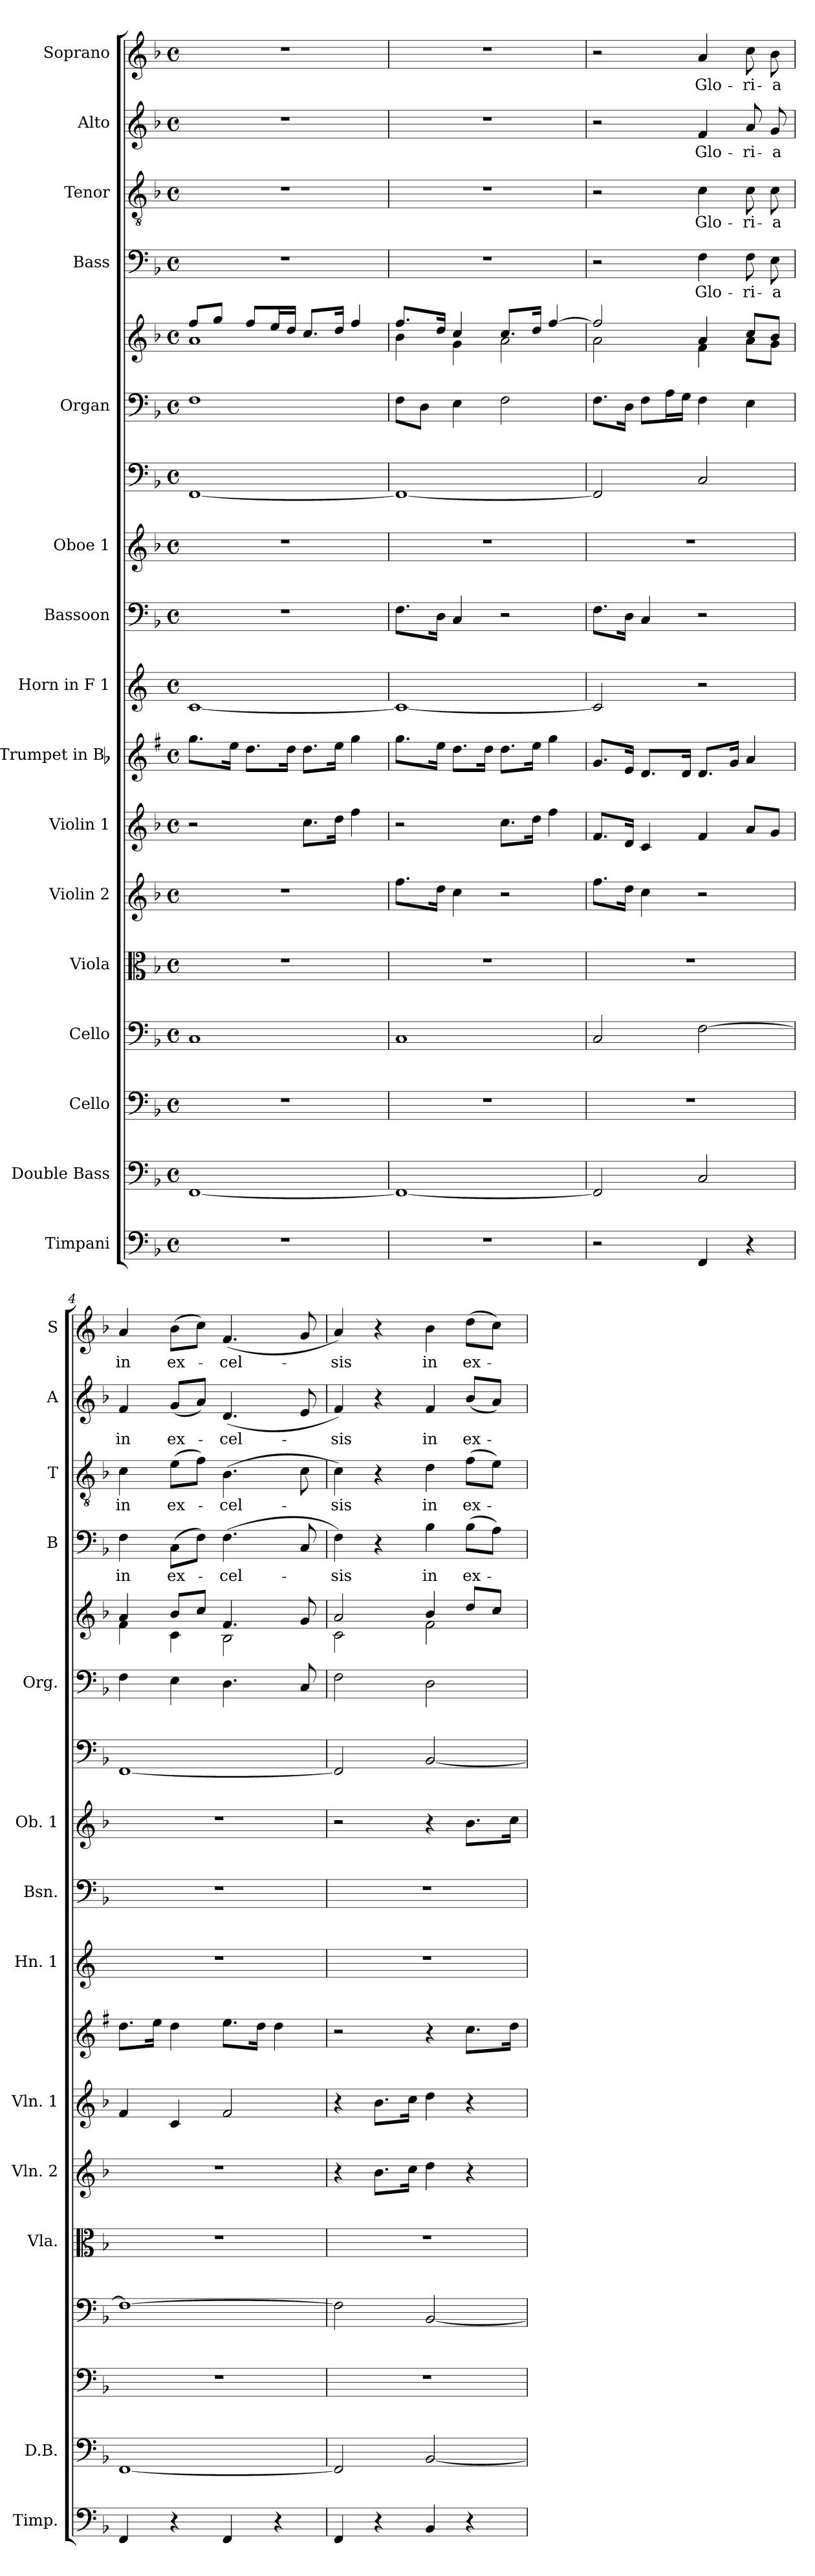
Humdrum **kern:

**kern	**kern	**kern	**kern	**kern	**kern	**kern	**kern	**kern	**kern	**kern	**kern	**kern	**kern	**kern	**text	**kern	**text	**kern	**text	**kern	**text
*part17	*part16	*part15	*part14	*part13	*part12	*part11	*part10	*part9	*part8	*part7	*part6	*part5	*part5	*part4	*part4	*part3	*part3	*part2	*part2	*part1	*part1
*staff18	*staff17	*staff16	*staff15	*staff14	*staff13	*staff12	*staff11	*staff10	*staff9	*staff8	*staff7	*staff6	*staff5	*staff4	*staff4	*staff3	*staff3	*staff2	*staff2	*staff1	*staff1
*I"Timpani	*I"Double Bass	*I"Cello	*I"Cello	*I"Viola	*I"Violin 2	*I"Violin 1	*I"Trumpet in Bb	*I"Horn in F 1	*I"Bassoon	*I"Oboe 1	*	*I"Organ	*	*I"Bass	*	*I"Tenor	*	*I"Alto	*	*I"Soprano	*
*I'Timp.	*I'D.B.	*	*	*I'Vla.	*I'Vln. 2	*I'Vln. 1	*	*I'Hn. 1	*I'Bsn.	*I'Ob. 1	*	*I'Org.	*	*I'B	*	*I'T	*	*I'A	*	*I'S	*
*clefF4	*clefF4	*clefF4	*clefF4	*clefC3	*clefG2	*clefG2	*clefG2	*clefG2	*clefF4	*clefG2	*clefF4	*clefF4	*clefG2	*clefF4	*	*clefGv2	*	*clefG2	*	*clefG2	*
*	*ITrd7c12	*	*	*	*	*	*ITrd1c2	*ITrd4c7	*	*	*	*	*	*	*	*	*	*	*	*	*
*k[b-]	*k[b-]	*k[b-]	*k[b-]	*k[b-]	*k[b-]	*k[b-]	*k[b-]	*k[b-]	*k[b-]	*k[b-]	*k[b-]	*k[b-]	*k[b-]	*k[b-]	*	*k[b-]	*	*k[b-]	*	*k[b-]	*
*F:	*F:	*F:	*F:	*F:	*F:	*F:	*F:	*F:	*F:	*F:	*F:	*F:	*F:	*F:	*	*F:	*	*F:	*	*F:	*
*M4/4	*M4/4	*M4/4	*M4/4	*M4/4	*M4/4	*M4/4	*M4/4	*M4/4	*M4/4	*M4/4	*M4/4	*M4/4	*M4/4	*M4/4	*	*M4/4	*	*M4/4	*	*M4/4	*
*met(c)	*met(c)	*met(c)	*met(c)	*met(c)	*met(c)	*met(c)	*met(c)	*met(c)	*met(c)	*met(c)	*met(c)	*met(c)	*met(c)	*met(c)	*	*met(c)	*	*met(c)	*	*met(c)	*
*MM116	*MM116	*MM116	*MM116	*MM116	*MM116	*MM116	*MM116	*MM116	*MM116	*MM116	*MM116	*MM116	*MM116	*MM116	*	*MM116	*	*MM116	*	*MM116	*
=1	=1	=1	=1	=1	=1	=1	=1	=1	=1	=1	=1	=1	=1	=1	=1	=1	=1	=1	=1	=1	=1
*	*	*	*	*	*	*	*	*	*	*	*	*	*^	*	*	*	*	*	*	*	*
1r	[1FFF	1r	1C	1r	1r	2r	8.ff\L	[1F	1r	1r	[1FF	1F	8ff/L	1a	1r	.	1r	.	1r	.	1r	.
.	.	.	.	.	.	.	.	.	.	.	.	.	8gg/J	.	.	.	.	.	.	.	.	.
.	.	.	.	.	.	.	16dd\Jk	.	.	.	.	.	.	.	.	.	.	.	.	.	.	.
.	.	.	.	.	.	.	8.cc\L	.	.	.	.	.	8ff/L	.	.	.	.	.	.	.	.	.
.	.	.	.	.	.	.	.	.	.	.	.	.	16ee/L	.	.	.	.	.	.	.	.	.
.	.	.	.	.	.	.	16cc\Jk	.	.	.	.	.	16dd/JJ	.	.	.	.	.	.	.	.	.
.	.	.	.	.	.	8.cc\L	8.cc\L	.	.	.	.	.	8.cc/L	.	.	.	.	.	.	.	.	.
.	.	.	.	.	.	16dd\Jk	16dd\Jk	.	.	.	.	.	16dd/Jk	.	.	.	.	.	.	.	.	.
.	.	.	.	.	.	4ff\	4ff\	.	.	.	.	.	4ff/	.	.	.	.	.	.	.	.	.
=2	=2	=2	=2	=2	=2	=2	=2	=2	=2	=2	=2	=2	=2	=2	=2	=2	=2	=2	=2	=2	=2	=2
1r	1FFF_	1r	1C	1r	8.ff\L	2r	8.ff\L	1F_	8.F\L	1r	1FF_	8F\L	8.ff/L	4b-\	1r	.	1r	.	1r	.	1r	.
.	.	.	.	.	.	.	.	.	.	.	.	8D\J	.	.	.	.	.	.	.	.	.	.
.	.	.	.	.	16dd\Jk	.	16dd\Jk	.	16D\Jk	.	.	.	16dd/Jk	.	.	.	.	.	.	.	.	.
.	.	.	.	.	4cc\	.	8.cc\L	.	4C/	.	.	4E\	4cc/	4g\	.	.	.	.	.	.	.	.
.	.	.	.	.	.	.	16cc\Jk	.	.	.	.	.	.	.	.	.	.	.	.	.	.	.
.	.	.	.	.	2r	8.cc\L	8.cc\L	.	2r	.	.	2F\	8.cc/L	2a\	.	.	.	.	.	.	.	.
.	.	.	.	.	.	16dd\Jk	16dd\Jk	.	.	.	.	.	16dd/Jk	.	.	.	.	.	.	.	.	.
.	.	.	.	.	.	4ff\	4ff\	.	.	.	.	.	[>4ff/	.	.	.	.	.	.	.	.	.
=3	=3	=3	=3	=3	=3	=3	=3	=3	=3	=3	=3	=3	=3	=3	=3	=3	=3	=3	=3	=3	=3	=3
2r	2FFF/]	1r	2C/	1r	8.ff\L	8.f/L	8.f/L	2F/]	8.F\L	1r	2FF/]	8.F\L	2ff/]	2a\	2r	.	2r	.	2r	.	2r	.
.	.	.	.	.	16dd\Jk	16d/Jk	16d/Jk	.	16D\Jk	.	.	16D\Jk	.	.	.	.	.	.	.	.	.	.
.	.	.	.	.	4cc\	4c/	8.c/L	.	4C/	.	.	8F\L	.	.	.	.	.	.	.	.	.	.
.	.	.	.	.	.	.	.	.	.	.	.	16A\L	.	.	.	.	.	.	.	.	.	.
.	.	.	.	.	.	.	16c/Jk	.	.	.	.	16G\JJ	.	.	.	.	.	.	.	.	.	.
!	!	!	!	!	!	!	!	!	!	!	!	!	!	!	!	!LO:LY:b	!	!LO:LY:b	!	!LO:LY:b	!	!LO:LY:b
4FF/	2CC/	.	[2F\	.	2r	4f/	8.c/L	2r	2r	.	2C/	4F\	4a/	4f\	4F\	Glo-	4c\	Glo-	4f/	Glo-	4a/	Glo-
.	.	.	.	.	.	.	16f/Jk	.	.	.	.	.	.	.	.	.	.	.	.	.	.	.
!	!	!	!	!	!	!	!	!	!	!	!	!	!	!	!	!LO:LY:b	!	!LO:LY:b	!	!LO:LY:b	!	!LO:LY:b
4r	.	.	.	.	.	8a/L	4g/	.	.	.	.	4E\	8cc/L	8a\L	8F\	-ri-	8c\	-ri-	8a/	-ri-	8cc\	-ri-
!	!	!	!	!	!	!	!	!	!	!	!	!	!	!	!	!LO:LY:b	!	!LO:LY:b	!	!LO:LY:b	!	!LO:LY:b
.	.	.	.	.	.	8g/J	.	.	.	.	.	.	8b-/J	8g\J	8E\	-a	8c\	-a	8g/	-a	8b-\	-a
=4	=4	=4	=4	=4	=4	=4	=4	=4	=4	=4	=4	=4	=4	=4	=4	=4	=4	=4	=4	=4	=4	=4
!	!	!	!	!	!	!	!	!	!	!	!	!	!	!	!	!LO:LY:b	!	!LO:LY:b	!	!LO:LY:b	!	!LO:LY:b
4FF/	[1FFF	1r	1F_	1r	1r	4f/	8.cc\L	1r	1r	1r	[1FF	4F\	4a/	4f\	4F\	in	4c\	in	4f/	in	4a/	in
.	.	.	.	.	.	.	16dd\Jk	.	.	.	.	.	.	.	.	.	.	.	.	.	.	.
!	!	!	!	!	!	!	!	!	!	!	!	!	!	!	!	!LO:LY:b	!	!LO:LY:b	!	!LO:LY:b	!	!LO:LY:b
4r	.	.	.	.	.	4c/	4cc\	.	.	.	.	4E\	8b-/L	4c\	(>8C\L	ex-	(>8e\L	ex-	(<8g/L	ex-	(>8b-\L	ex-
.	.	.	.	.	.	.	.	.	.	.	.	.	8cc/J	.	8F\J)	.	8f\J)	.	8a/J)	.	8cc\J)	.
!	!	!	!	!	!	!	!	!	!	!	!	!	!	!	!	!LO:LY:b	!	!LO:LY:b	!	!LO:LY:b	!	!LO:LY:b
4FF/	.	.	.	.	.	2f/	8.dd\L	.	.	.	.	4.D\	4.f/	2B-\	(>4.F\	-cel-	(>4.B-\	-cel-	(<4.d/	-cel-	(<4.f/	-cel-
.	.	.	.	.	.	.	16cc\Jk	.	.	.	.	.	.	.	.	.	.	.	.	.	.	.
4r	.	.	.	.	.	.	4cc\	.	.	.	.	.	.	.	.	.	.	.	.	.	.	.
.	.	.	.	.	.	.	.	.	.	.	.	8C/	8g/	.	8C/	.	8c\	.	8e/	.	8g/	.
=5	=5	=5	=5	=5	=5	=5	=5	=5	=5	=5	=5	=5	=5	=5	=5	=5	=5	=5	=5	=5	=5	=5
!	!	!	!	!	!	!	!	!	!	!	!	!	!	!	!	!LO:LY:b	!	!LO:LY:b	!	!LO:LY:b	!	!LO:LY:b
4FF/	2FFF/]	1r	2F\]	1r	4r	4r	2r	1r	1r	2r	2FF/]	2F\	2a/	2c\	4F\)	-sis	4c\)	-sis	4f/)	-sis	4a/)	-sis
4r	.	.	.	.	8.b-\L	8.b-\L	.	.	.	.	.	.	.	.	4r	.	4r	.	4r	.	4r	.
.	.	.	.	.	16cc\Jk	16cc\Jk	.	.	.	.	.	.	.	.	.	.	.	.	.	.	.	.
!	!	!	!	!	!	!	!	!	!	!	!	!	!	!	!	!LO:LY:b	!	!LO:LY:b	!	!LO:LY:b	!	!LO:LY:b
4BB-/	[2BBB-/	.	[2BB-/	.	4dd\	4dd\	4r	.	.	4r	[2BB-/	2D\	4b-/	2f\	4B-\	in	4d\	in	4f/	in	4b-\	in
!	!	!	!	!	!	!	!	!	!	!	!	!	!	!	!	!LO:LY:b	!	!LO:LY:b	!	!LO:LY:b	!	!LO:LY:b
4r	.	.	.	.	4r	4r	8.b-\L	.	.	8.b-\L	.	.	8dd/L	.	(>8B-\L	ex-	(>8f\L	ex-	(<8b-/L	ex-	(>8dd\L	ex-
.	.	.	.	.	.	.	.	.	.	.	.	.	8cc/J	.	8A\J)	.	8e\J)	.	8a/J)	.	8cc\J)	.
.	.	.	.	.	.	.	16cc\Jk	.	.	16cc\Jk	.	.	.	.	.	.	.	.	.	.	.	.
*	*	*	*	*	*	*	*	*	*	*	*	*	*v	*v	*	*	*	*	*	*	*	*
=	=	=	=	=	=	=	=	=	=	=	=	=	=	=	=	=	=	=	=	=	=
*-	*-	*-	*-	*-	*-	*-	*-	*-	*-	*-	*-	*-	*-	*-	*-	*-	*-	*-	*-	*-	*-
